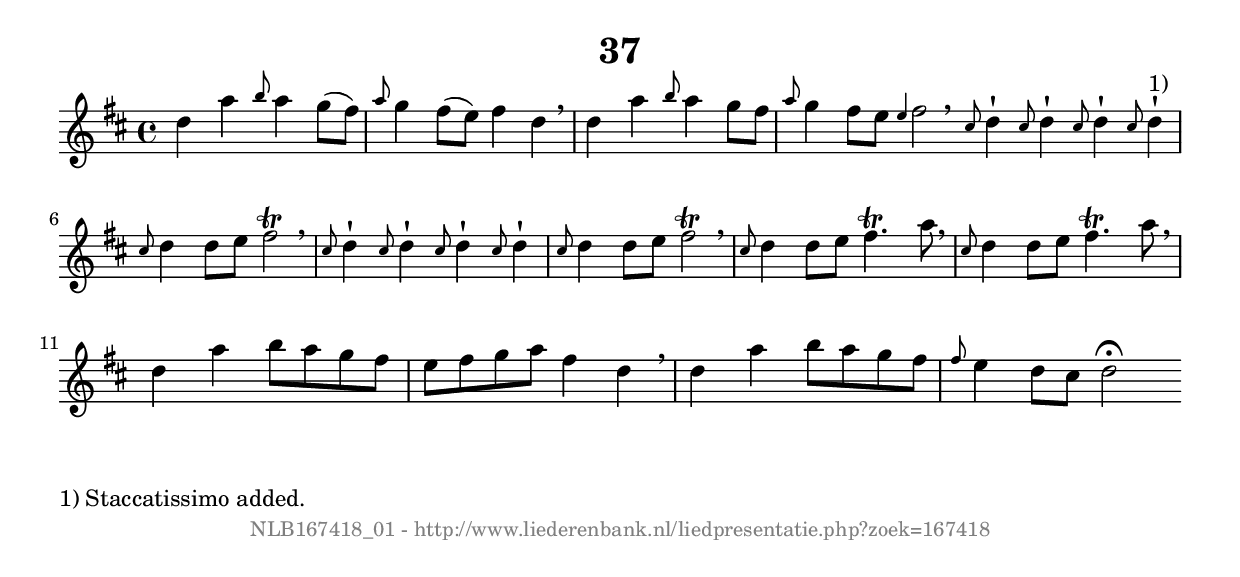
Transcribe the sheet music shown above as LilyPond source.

%
% produced by wce2krn 1.64 (7 June 2014)
%
\version"2.16"
#(append! paper-alist '(("long" . (cons (* 210 mm) (* 2000 mm)))))
#(set-default-paper-size "long")
sb = {\breathe}
mBreak = {\breathe }
bBreak = {\breathe }
x = {\once\override NoteHead #'style = #'cross }
gl=\glissando
itime={\override Staff.TimeSignature #'stencil = ##f }
ficta = {\once\set suggestAccidentals = ##t}
fine = {\once\override Score.RehearsalMark #'self-alignment-X = #1 \mark \markup {\italic{Fine}}}
dc = {\once\override Score.RehearsalMark #'self-alignment-X = #1 \mark \markup {\italic{D.C.}}}
dcf = {\once\override Score.RehearsalMark #'self-alignment-X = #1 \mark \markup {\italic{D.C. al Fine}}}
dcc = {\once\override Score.RehearsalMark #'self-alignment-X = #1 \mark \markup {\italic{D.C. al Coda}}}
ds = {\once\override Score.RehearsalMark #'self-alignment-X = #1 \mark \markup {\italic{D.S.}}}
dsf = {\once\override Score.RehearsalMark #'self-alignment-X = #1 \mark \markup {\italic{D.S. al Fine}}}
dsc = {\once\override Score.RehearsalMark #'self-alignment-X = #1 \mark \markup {\italic{D.S. al Coda}}}
pv = {\set Score.repeatCommands = #'((volta "1"))}
sv = {\set Score.repeatCommands = #'((volta "2"))}
tv = {\set Score.repeatCommands = #'((volta "3"))}
qv = {\set Score.repeatCommands = #'((volta "4"))}
xv = {\set Score.repeatCommands = #'((volta #f))}
\header{ tagline = ""
title = "37"
}
\score {{
\key d \major
\relative g'
{
\set melismaBusyProperties = #'()
\time 4/4
\tempo 4=120
\override Score.MetronomeMark #'transparent = ##t
\override Score.RehearsalMark #'break-visibility = #(vector #t #t #f)
d'4 a' \grace {b8} a4 g8( fis) \grace {a8} g4 fis8( e) fis4 d \sb d a' \grace {b8} a4 g8 fis \grace {a8} g4 fis8 e \grace {e4} fis2 \bar ":|:" \bBreak
\grace {cis8} d4^\staccatissimo \grace {cis8} d4^\staccatissimo \grace {cis8} d4^\staccatissimo \grace {cis8} d4^\staccatissimo^"1)" \grace {cis8} d4 d8 e fis2\trill \sb \grace {cis8} d4^\staccatissimo \grace {cis8} d4^\staccatissimo \grace {cis8} d4^\staccatissimo \grace {cis8} d4^\staccatissimo\grace {cis8} d4 d8 e fis2\trill \mBreak \bar "|"
\grace {cis8} d4 d8 e fis4.\trill a8 \sb \grace {cis,} d4 d8 e fis4.\trill a8 \sb d,4 a' b8 a g fis e fis g a fis4 d \sb d a' b8 a g fis \grace {fis8} e4 d8 cis d2\fermata \bar":|:"
 }}
 \midi { }
 \layout {
            indent = 0.0\cm
}
}
\markup { \wordwrap-string #" 
1) Staccatissimo added.
"}
\markup { \vspace #0 } \markup { \with-color #grey \fill-line { \center-column { \smaller "NLB167418_01 - http://www.liederenbank.nl/liedpresentatie.php?zoek=167418" } } }
